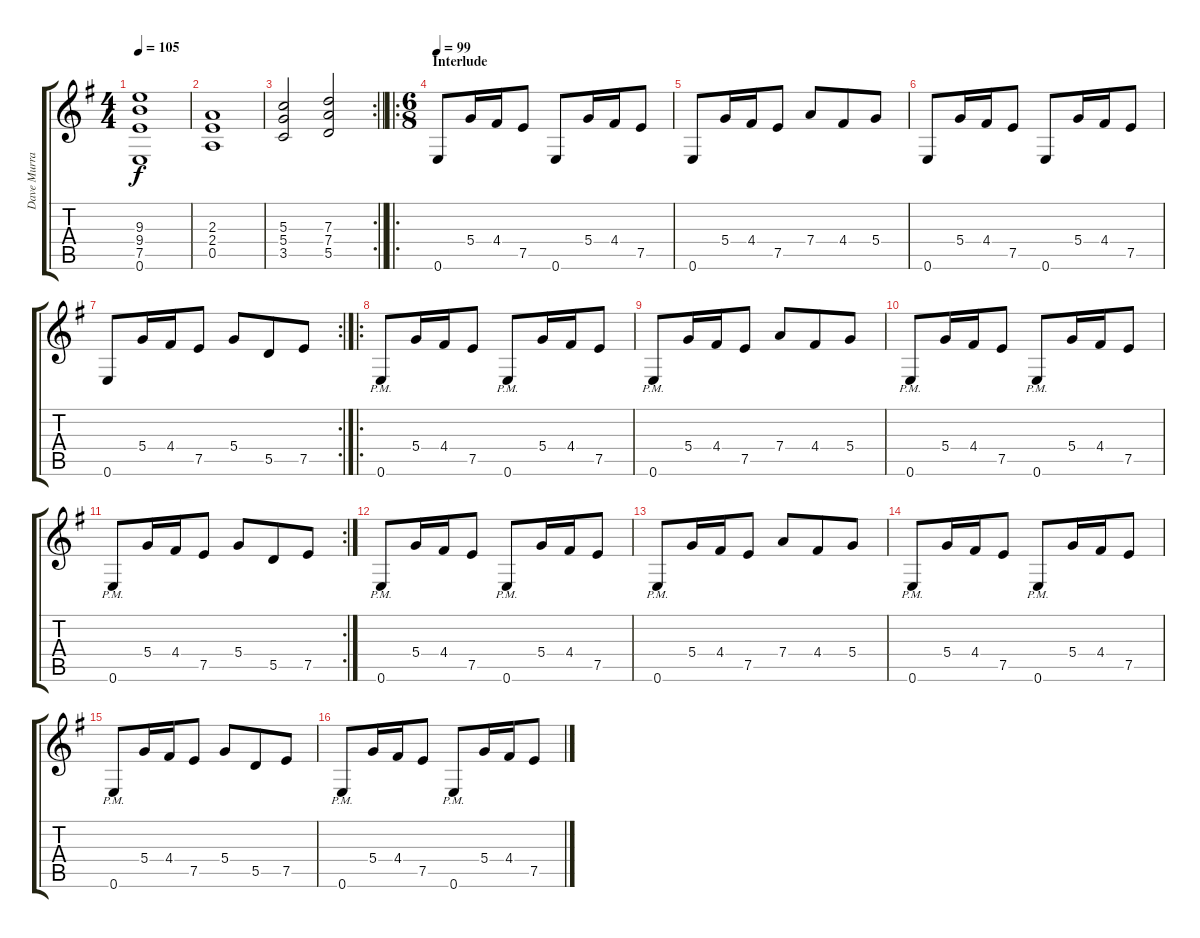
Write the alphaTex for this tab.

\track ("Dave Murray" "Dave Murra") {instrument electricguitarclean}
\staff {score tabs}
\tuning (E4 B3 G3 D3 A2 E2) {hide}
\ts (4 4)
\tempo 105
\clef g2
\ks eminor
(9.3 9.4 7.5 0.6{t}).1{dy f} |
(2.3 2.4 0.5).1 |
\rc 2
\barLineRight lightlight
(5.3 5.4 3.5).2 (7.3 7.4 5.5).2 |
\ro
\ts (6 8)
\section ("" "Interlude")
\tempo 99
0.6.8 5.4.16 4.4.16 7.5.8 0.6.8 5.4.16 4.4.16 7.5.8 |
0.6.8 5.4.16 4.4.16 7.5.8 7.4.8 4.4.8 5.4.8 |
0.6.8 5.4.16 4.4.16 7.5.8 0.6.8 5.4.16 4.4.16 7.5.8 |
\rc 2
0.6.8 5.4.16 4.4.16 7.5.8 5.4.8 5.5.8 7.5.8 |
\ro
0.6{pm}.8 5.4.16 4.4.16 7.5.8 0.6{pm}.8 5.4.16 4.4.16 7.5.8 |
0.6{pm}.8 5.4.16 4.4.16 7.5.8 7.4.8 4.4.8 5.4.8 |
0.6{pm}.8 5.4.16 4.4.16 7.5.8 0.6{pm}.8 5.4.16 4.4.16 7.5.8 |
\rc 2
0.6{pm}.8 5.4.16 4.4.16 7.5.8 5.4.8 5.5.8 7.5.8 |
0.6{pm}.8 5.4.16 4.4.16 7.5.8 0.6{pm}.8 5.4.16 4.4.16 7.5.8 |
0.6{pm}.8 5.4.16 4.4.16 7.5.8 7.4.8 4.4.8 5.4.8 |
0.6{pm}.8 5.4.16 4.4.16 7.5.8 0.6{pm}.8 5.4.16 4.4.16 7.5.8 |
0.6{pm}.8 5.4.16 4.4.16 7.5.8 5.4.8 5.5.8 7.5.8 |
0.6{pm}.8 5.4.16 4.4.16 7.5.8 0.6{pm}.8 5.4.16 4.4.16 7.5.8
